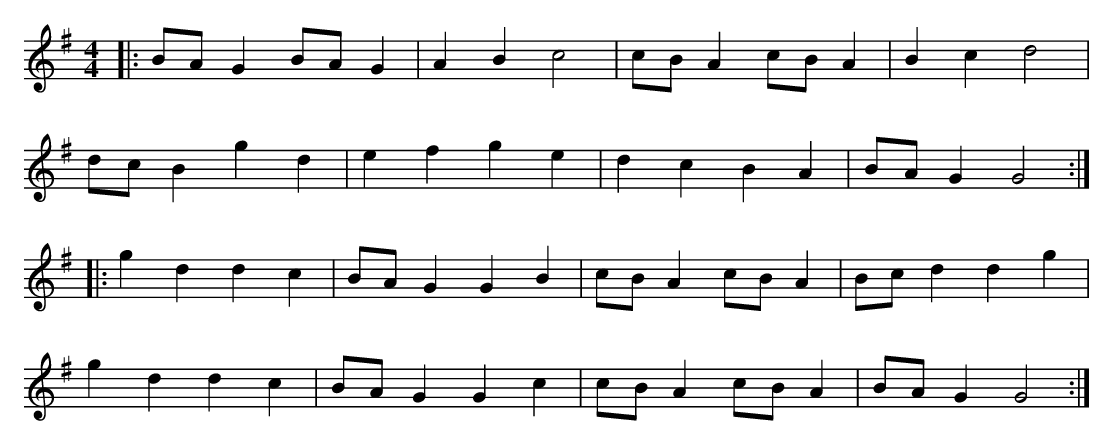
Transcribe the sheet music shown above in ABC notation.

X:1
M:4/4
K:G
|:BA G2 BA G2|A2B2 c4|cB A2 cB A2|B2c2 d4|
dc B2 g2d2|e2f2 g2e2|d2c2 B2A2|BAG2 G4:|
|:g2d2 d2c2|BAG2 G2B2|cBA2 cBA2|Bcd2 d2g2|
g2d2 d2c2|BAG2 G2c2|cBA2 cBA2|BA G2 G4:|
